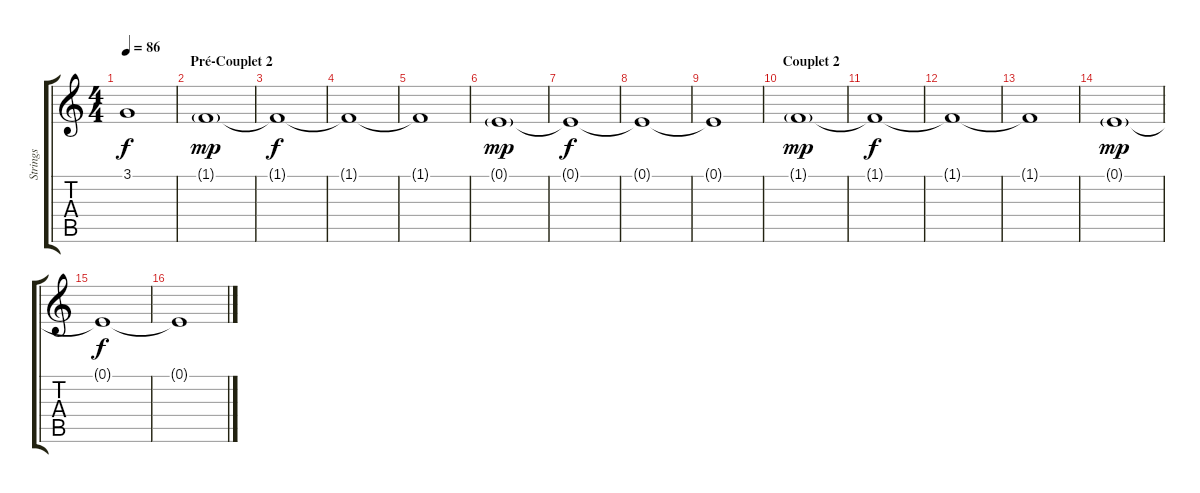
\track ("Strings" "Strings") {instrument choiraahs}
\staff {score tabs}
\tuning (E4 B3 G3 D3 A2 E2) {hide}
\ts (4 4)
\tempo 86
\clef g2
\ks c
3.1{t}.1{dy f} |
\section ("" "Pré-Couplet 2")
1.1{g}.1{dy mp} |
1.1{t}.1{dy f} |
1.1{t}.1 |
1.1{t}.1 |
0.1{g}.1{dy mp} |
0.1{t}.1{dy f} |
0.1{t}.1 |
0.1{t}.1 |
\section ("" "Couplet 2")
1.1{g}.1{dy mp} |
1.1{t}.1{dy f} |
1.1{t}.1 |
1.1{t}.1 |
0.1{g}.1{dy mp} |
0.1{t}.1{dy f} |
0.1{t}.1
